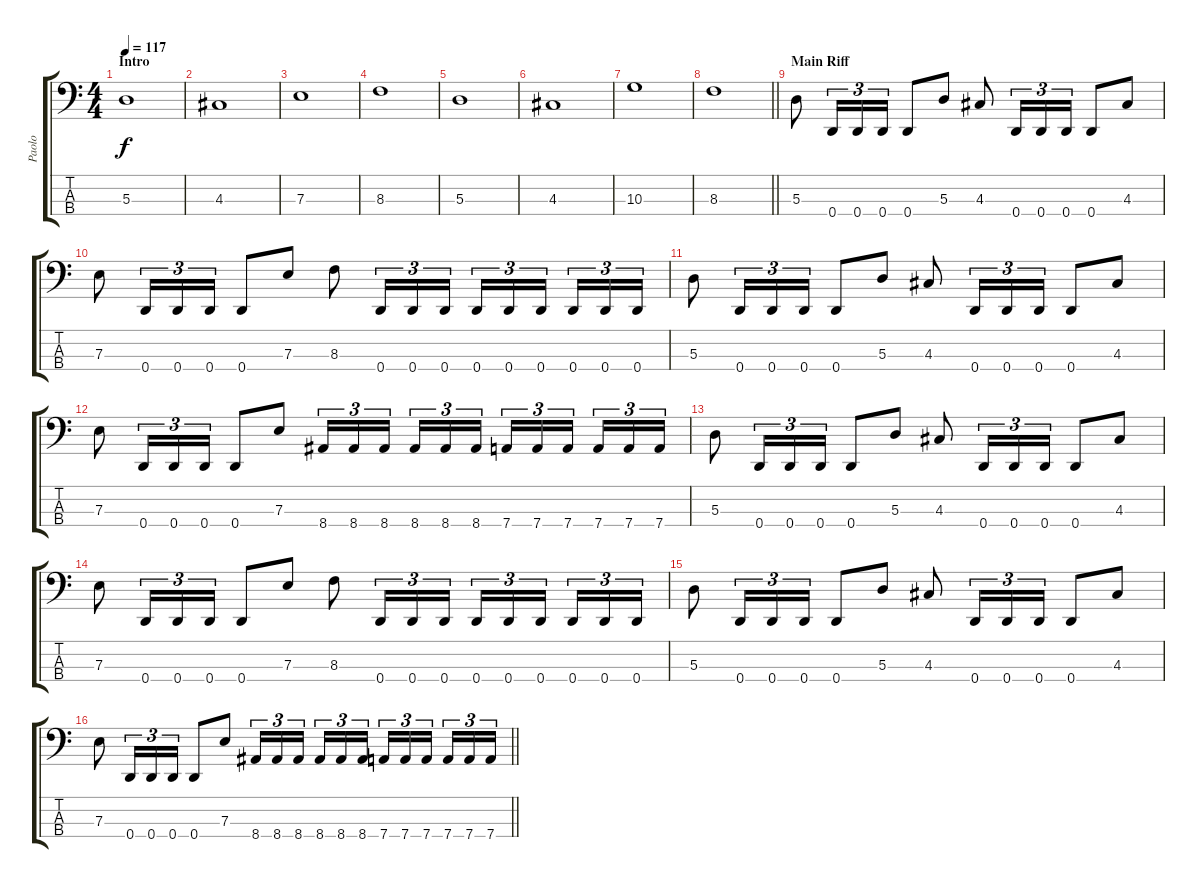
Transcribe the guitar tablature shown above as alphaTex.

\track ("Paolo" "Paolo") {instrument electricbasspick}
\staff {score tabs}
\tuning (G2 D2 A1 D1) {hide}
\ts (4 4)
\section ("" "Intro")
\tempo 117
\clef f4
\ks c
5.3.1{dy f instrument electricbasspick} |
4.3.1 |
7.3.1 |
8.3.1 |
5.3.1 |
4.3.1 |
10.3.1 |
\barLineRight lightlight
8.3.1 |
\section ("" "Main Riff")
5.3.8 0.4.16{tu (3 2)} 0.4.16{tu (3 2)} 0.4.16{tu (3 2)} 0.4.8 5.3.8 4.3.8 0.4.16{tu (3 2)} 0.4.16{tu (3 2)} 0.4.16{tu (3 2)} 0.4.8 4.3.8 |
7.3.8 0.4.16{tu (3 2)} 0.4.16{tu (3 2)} 0.4.16{tu (3 2)} 0.4.8 7.3.8 8.3.8 0.4.16{tu (3 2)} 0.4.16{tu (3 2)} 0.4.16{tu (3 2)} 0.4.16{tu (3 2)} 0.4.16{tu (3 2)} 0.4.16{tu (3 2) beam splitsecondary} 0.4.16{tu (3 2)} 0.4.16{tu (3 2)} 0.4.16{tu (3 2)} |
5.3.8 0.4.16{tu (3 2)} 0.4.16{tu (3 2)} 0.4.16{tu (3 2)} 0.4.8 5.3.8 4.3.8 0.4.16{tu (3 2)} 0.4.16{tu (3 2)} 0.4.16{tu (3 2)} 0.4.8 4.3.8 |
7.3.8 0.4.16{tu (3 2)} 0.4.16{tu (3 2)} 0.4.16{tu (3 2)} 0.4.8 7.3.8 8.4.16{tu (3 2)} 8.4.16{tu (3 2)} 8.4.16{tu (3 2) beam splitsecondary} 8.4.16{tu (3 2)} 8.4.16{tu (3 2)} 8.4.16{tu (3 2)} 7.4.16{tu (3 2)} 7.4.16{tu (3 2)} 7.4.16{tu (3 2) beam splitsecondary} 7.4.16{tu (3 2)} 7.4.16{tu (3 2)} 7.4.16{tu (3 2)} |
5.3.8 0.4.16{tu (3 2)} 0.4.16{tu (3 2)} 0.4.16{tu (3 2)} 0.4.8 5.3.8 4.3.8 0.4.16{tu (3 2)} 0.4.16{tu (3 2)} 0.4.16{tu (3 2)} 0.4.8 4.3.8 |
7.3.8 0.4.16{tu (3 2)} 0.4.16{tu (3 2)} 0.4.16{tu (3 2)} 0.4.8 7.3.8 8.3.8 0.4.16{tu (3 2)} 0.4.16{tu (3 2)} 0.4.16{tu (3 2)} 0.4.16{tu (3 2)} 0.4.16{tu (3 2)} 0.4.16{tu (3 2) beam splitsecondary} 0.4.16{tu (3 2)} 0.4.16{tu (3 2)} 0.4.16{tu (3 2)} |
5.3.8 0.4.16{tu (3 2)} 0.4.16{tu (3 2)} 0.4.16{tu (3 2)} 0.4.8 5.3.8 4.3.8 0.4.16{tu (3 2)} 0.4.16{tu (3 2)} 0.4.16{tu (3 2)} 0.4.8 4.3.8 |
\barLineRight lightlight
7.3.8 0.4.16{tu (3 2)} 0.4.16{tu (3 2)} 0.4.16{tu (3 2)} 0.4.8 7.3.8 8.4.16{tu (3 2)} 8.4.16{tu (3 2)} 8.4.16{tu (3 2) beam splitsecondary} 8.4.16{tu (3 2)} 8.4.16{tu (3 2)} 8.4.16{tu (3 2)} 7.4.16{tu (3 2)} 7.4.16{tu (3 2)} 7.4.16{tu (3 2) beam splitsecondary} 7.4.16{tu (3 2)} 7.4.16{tu (3 2)} 7.4.16{tu (3 2)}
